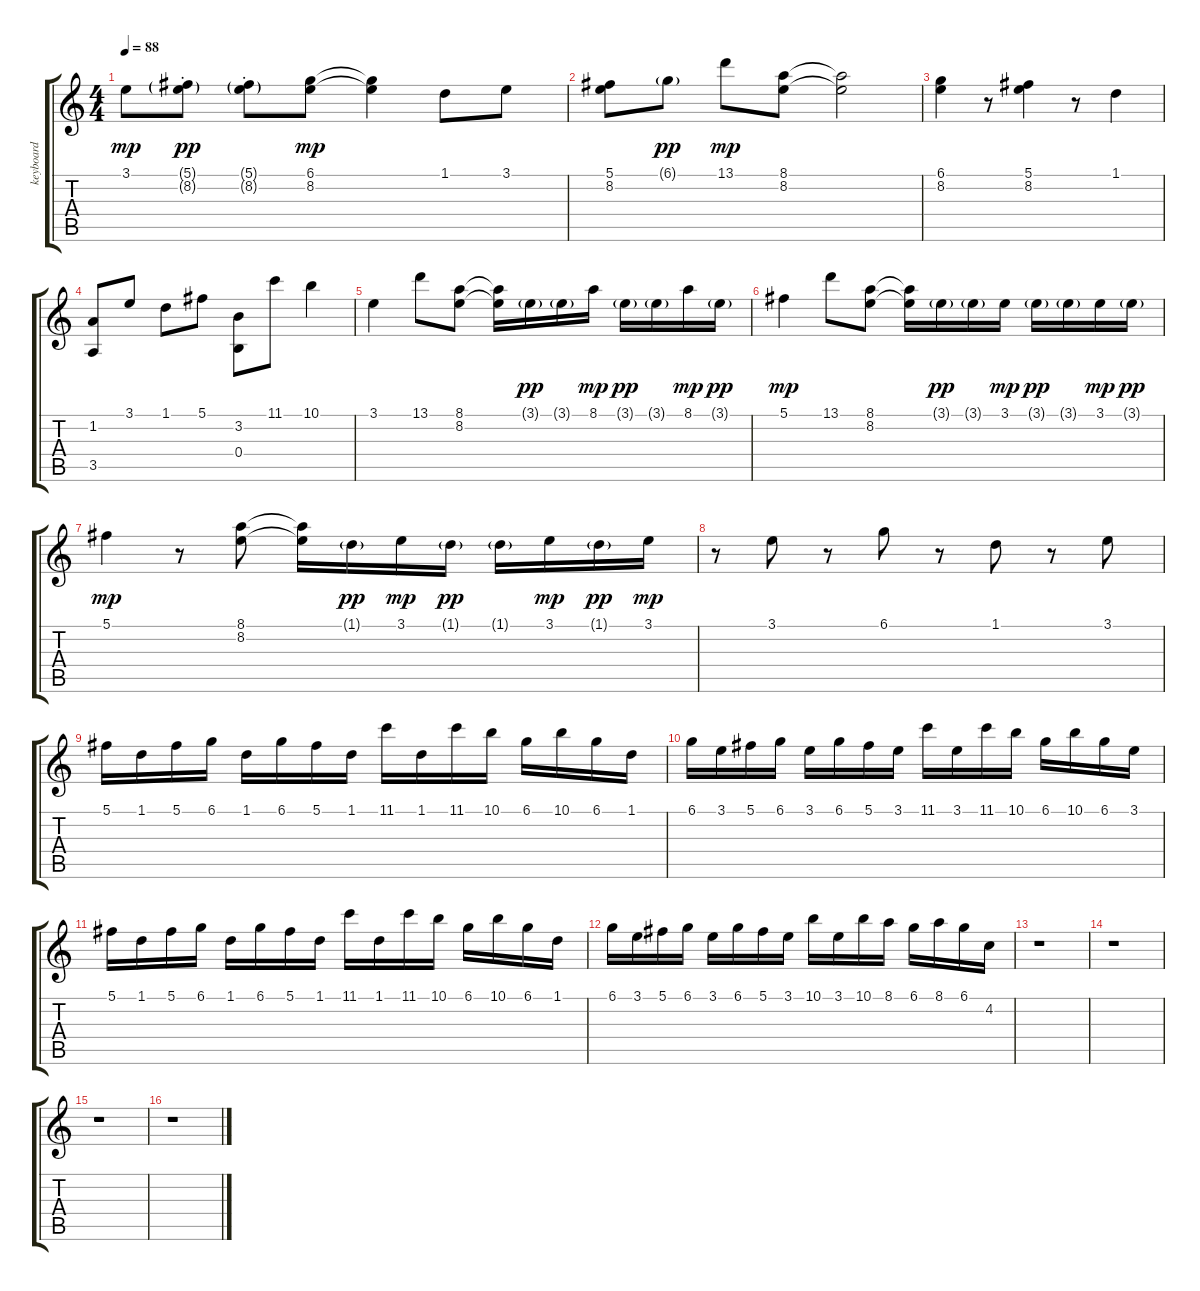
\track ("keyboard" "keyboard") {instrument brightacousticpiano}
\staff {score tabs}
\tuning (Db5 Ab4 E4 B3 Gb3 B2) {hide}
\ts (4 4)
\tempo 88
\clef g2
\ks c
3.1.8{dy mp} (5.1{g st} 8.2{g st}).8{dy pp} (5.1{g st} 8.2{g st}).8 (6.1 8.2).8{dy mp} (6.1{t} 8.2{t}).4 1.1.8 3.1.8 |
(5.1 8.2).8 6.1{g}.8{dy pp} 13.1.8{dy mp} (8.1 8.2).8 (8.1{t} 8.2{t}).2 |
(6.1 8.2).4 r.8 (5.1 8.2).4 r.8 1.1.4 |
(1.2 3.5).8 3.1.8 1.1.8 5.1.8 (3.2 0.4).8 11.1.8 10.1.4 |
3.1.4 13.1.8 (8.1 8.2).8 (8.1{t} 8.2{t}).16 3.1{g}.16{dy pp} 3.1{g}.16 8.1.16{dy mp} 3.1{g}.16{dy pp} 3.1{g}.16 8.1.16{dy mp} 3.1{g}.16{dy pp} |
5.1.4{dy mp} 13.1.8 (8.1 8.2).8 (8.1{t} 8.2{t}).16 3.1{g}.16{dy pp} 3.1{g}.16 3.1.16{dy mp} 3.1{g}.16{dy pp} 3.1{g}.16 3.1.16{dy mp} 3.1{g}.16{dy pp} |
5.1.4{dy mp} r.8 (8.1 8.2).8 (8.1{t} 8.2{t}).16 1.1{g}.16{dy pp} 3.1.16{dy mp} 1.1{g}.16{dy pp} 1.1{g}.16 3.1.16{dy mp} 1.1{g}.16{dy pp} 3.1.16{dy mp} |
r.8 3.1.8 r.8 6.1.8 r.8 1.1.8 r.8 3.1.8 |
5.1.16 1.1.16 5.1.16 6.1.16 1.1.16 6.1.16 5.1.16 1.1.16 11.1.16 1.1.16 11.1.16 10.1.16 6.1.16 10.1.16 6.1.16 1.1.16 |
6.1.16 3.1.16 5.1.16 6.1.16 3.1.16 6.1.16 5.1.16 3.1.16 11.1.16 3.1.16 11.1.16 10.1.16 6.1.16 10.1.16 6.1.16 3.1.16 |
5.1.16 1.1.16 5.1.16 6.1.16 1.1.16 6.1.16 5.1.16 1.1.16 11.1.16 1.1.16 11.1.16 10.1.16 6.1.16 10.1.16 6.1.16 1.1.16 |
6.1.16 3.1.16 5.1.16 6.1.16 3.1.16 6.1.16 5.1.16 3.1.16 10.1.16 3.1.16 10.1.16 8.1.16 6.1.16 8.1.16 6.1.16 4.2.16 |
r.1 |
r.1 |
r.1 |
r.1
